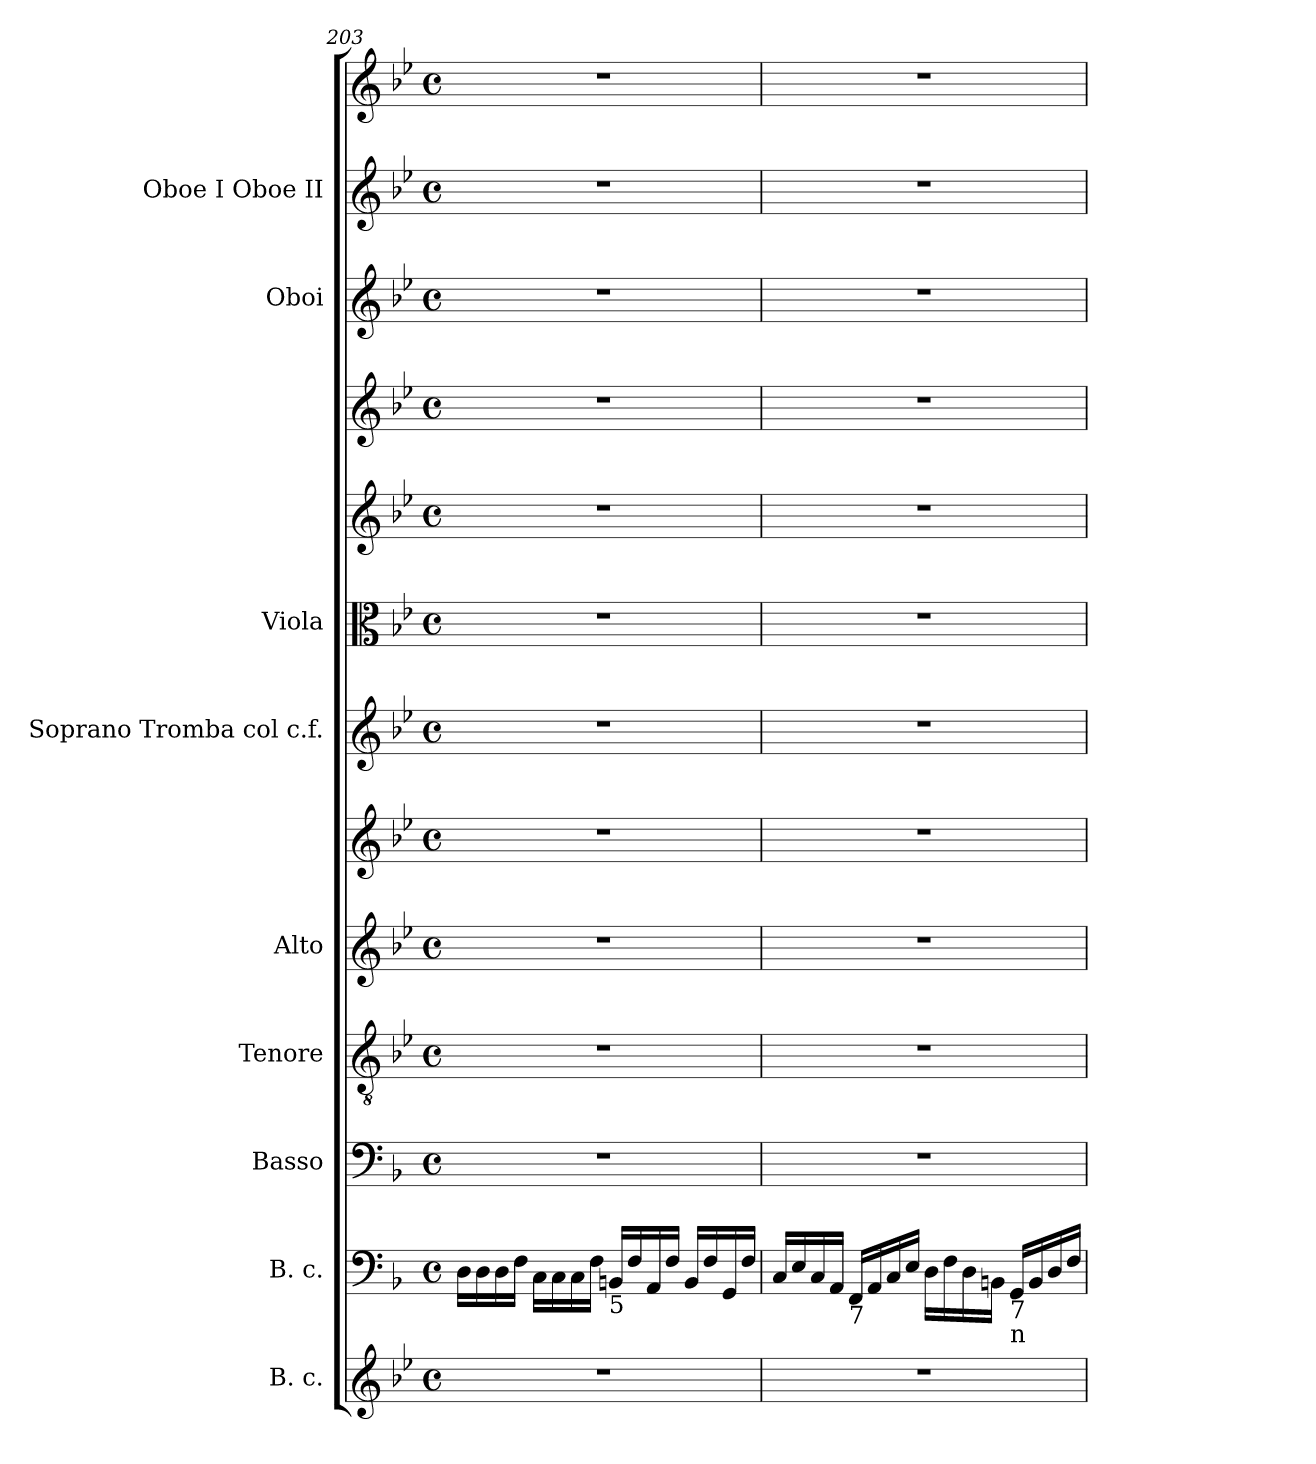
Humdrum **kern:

**kern	**kern	**kern	**kern	**kern	**kern	**kern	**kern	**kern	**kern	**kern	**kern	**kern
*part12	*part11	*part10	*part9	*part8	*part7	*part6	*part5	*part4	*part3	*part2	*part1	*part1
*staff13	*staff12	*staff11	*staff10	*staff9	*staff8	*staff7	*staff6	*staff5	*staff4	*staff3	*staff2	*staff1
*I"B. c.	*I"B. c.	*I"Basso	*I"Tenore	*I"Alto	*	*I"Soprano Tromba col c.f.	*I"Viola	*	*	*I"Oboi	*I"Oboe I Oboe II	*
*	*I'B. c.	*I'Basso	*I'Tenore	*I'Alto	*	*I'Soprano	*I'Viola	*	*	*	*I'Ob	*
*clefG2	*clefF4	*clefF4	*clefGv2	*clefG2	*clefG2	*clefG2	*clefC3	*clefG2	*clefG2	*clefG2	*clefG2	*clefG2
*k[b-e-]	*k[b-]	*k[b-]	*k[b-e-]	*k[b-e-]	*k[b-e-]	*k[b-e-]	*k[b-e-]	*k[b-e-]	*k[b-e-]	*k[b-e-]	*k[b-e-]	*k[b-e-]
*B-:	*F:	*F:	*B-:	*B-:	*B-:	*B-:	*B-:	*B-:	*B-:	*B-:	*B-:	*B-:
*M4/4	*M4/4	*M4/4	*M4/4	*M4/4	*M4/4	*M4/4	*M4/4	*M4/4	*M4/4	*M4/4	*M4/4	*M4/4
*met(c)	*met(c)	*met(c)	*met(c)	*met(c)	*met(c)	*met(c)	*met(c)	*met(c)	*met(c)	*met(c)	*met(c)	*met(c)
=203	=203	=203	=203	=203	=203	=203	=203	=203	=203	=203	=203	=203
1r	16D\LL	1r	1r	1r	1r	1r	1r	1r	1r	1r	1r	1r
.	16D\	.	.	.	.	.	.	.	.	.	.	.
.	16D\	.	.	.	.	.	.	.	.	.	.	.
.	16F\JJ	.	.	.	.	.	.	.	.	.	.	.
.	16C>\LL	.	.	.	.	.	.	.	.	.	.	.
.	16C\	.	.	.	.	.	.	.	.	.	.	.
.	16C\	.	.	.	.	.	.	.	.	.	.	.
.	16F\JJ	.	.	.	.	.	.	.	.	.	.	.
!	!LO:TX:b:t=5	!	!	!	!	!	!	!	!	!	!	!
.	16BBn</LL	.	.	.	.	.	.	.	.	.	.	.
.	16F/	.	.	.	.	.	.	.	.	.	.	.
.	16AA/	.	.	.	.	.	.	.	.	.	.	.
.	16F/JJ	.	.	.	.	.	.	.	.	.	.	.
.	16BB/LL	.	.	.	.	.	.	.	.	.	.	.
.	16F/	.	.	.	.	.	.	.	.	.	.	.
.	16GG/	.	.	.	.	.	.	.	.	.	.	.
.	16F/JJ	.	.	.	.	.	.	.	.	.	.	.
=204	=204	=204	=204	=204	=204	=204	=204	=204	=204	=204	=204	=204
1r	16C/LL	1r	1r	1r	1r	1r	1r	1r	1r	1r	1r	1r
.	16E/	.	.	.	.	.	.	.	.	.	.	.
.	16C/	.	.	.	.	.	.	.	.	.	.	.
.	16AA/JJ	.	.	.	.	.	.	.	.	.	.	.
!	!LO:TX:b:t=7	!	!	!	!	!	!	!	!	!	!	!
.	16FF/LL	.	.	.	.	.	.	.	.	.	.	.
.	16AA/	.	.	.	.	.	.	.	.	.	.	.
.	16C/	.	.	.	.	.	.	.	.	.	.	.
.	16E/JJ	.	.	.	.	.	.	.	.	.	.	.
.	16D\LL	.	.	.	.	.	.	.	.	.	.	.
.	16F\	.	.	.	.	.	.	.	.	.	.	.
.	16D\	.	.	.	.	.	.	.	.	.	.	.
.	16BBn\JJ	.	.	.	.	.	.	.	.	.	.	.
!	!LO:TX:b:t=7	!	!	!	!	!	!	!	!	!	!	!
!	!LO:TX:b:t=n	!	!	!	!	!	!	!	!	!	!	!
.	16GG/LL	.	.	.	.	.	.	.	.	.	.	.
.	16BB/	.	.	.	.	.	.	.	.	.	.	.
.	16D/	.	.	.	.	.	.	.	.	.	.	.
.	16F/JJ	.	.	.	.	.	.	.	.	.	.	.
=	=	=	=	=	=	=	=	=	=	=	=	=
*-	*-	*-	*-	*-	*-	*-	*-	*-	*-	*-	*-	*-
